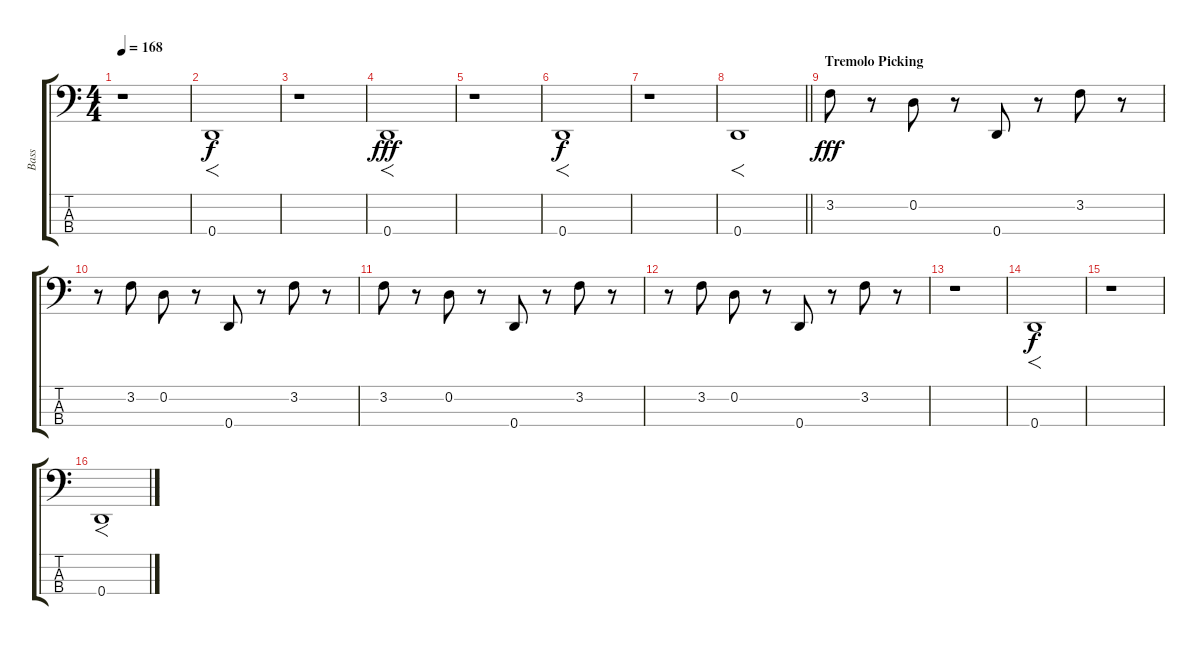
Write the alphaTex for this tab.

\track ("Bass" "Bass") {instrument electricbassfinger}
\staff {score tabs}
\tuning (G2 D2 A1 D1) {hide}
\ts (4 4)
\tempo 168
\clef f4
\ks c
r.1{dy f} |
0.4.1{f} |
r.1 |
0.4.1{f dy fff} |
r.1 |
0.4.1{f dy f} |
r.1 |
\barLineRight lightlight
0.4.1{f} |
\section ("" "Tremolo Picking")
3.2.8{dy fff} r.8 0.2.8 r.8 0.4.8 r.8 3.2.8 r.8 |
r.8 3.2.8 0.2.8 r.8 0.4.8 r.8 3.2.8 r.8 |
3.2.8 r.8 0.2.8 r.8 0.4.8 r.8 3.2.8 r.8 |
r.8 3.2.8 0.2.8 r.8 0.4.8 r.8 3.2.8 r.8 |
r.1 |
0.4.1{f dy f} |
r.1 |
0.4.1{f}
